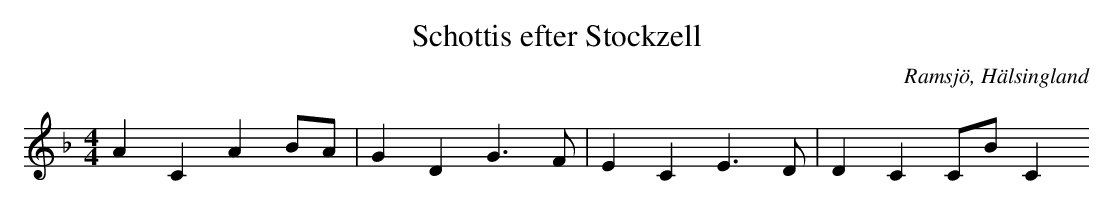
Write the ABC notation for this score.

X:1
T: Schottis efter Stockzell
O: Ramsjö, Hälsingland
M: 4/4
L: 1/8
K: F
A2 C2 A2 BA|G2 D2 G2>F2|E2 C2 E2>D2|D2 C2 CB C2
